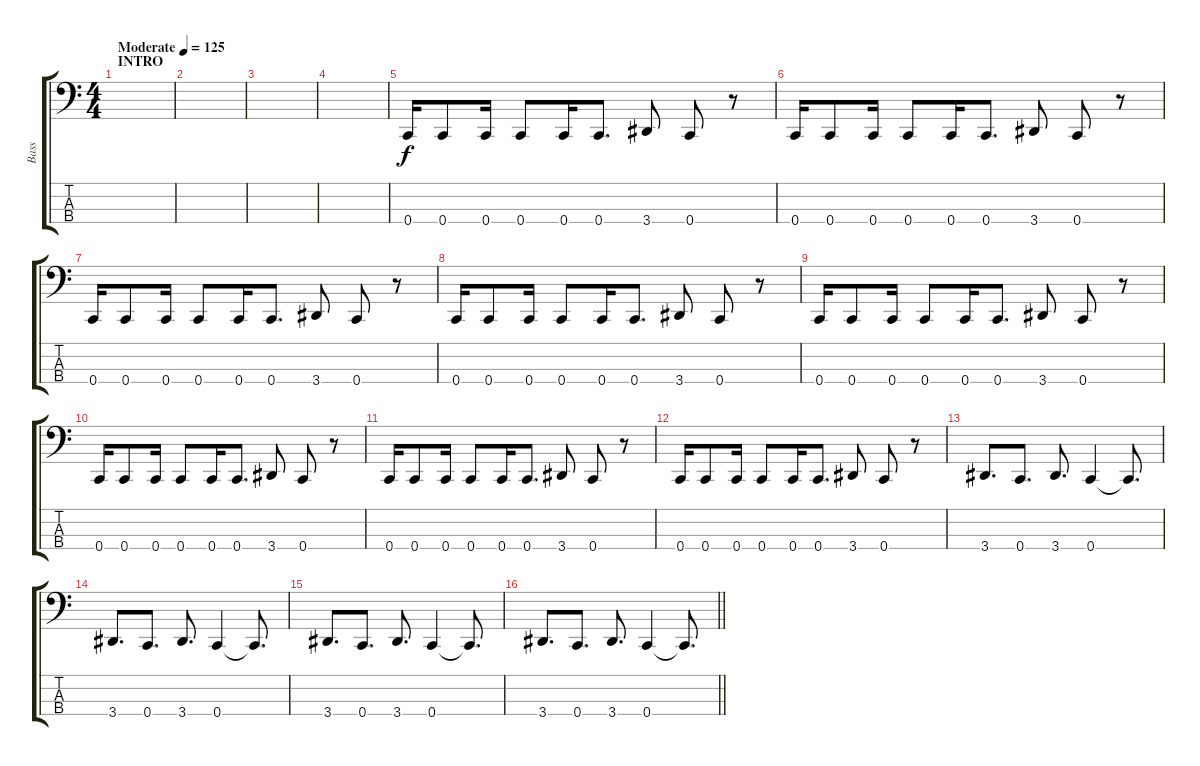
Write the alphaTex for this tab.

\track ("Bass" "Bass") {instrument electricbassfinger}
\staff {score tabs}
\tuning (F2 C2 G1 C1) {hide}
\ts (4 4)
\section ("" "INTRO")
\tempo (125 "Moderate")
\clef f4
\ks c
|
|
|
|
0.4.16 0.4.8 0.4.16 0.4.8 0.4.16 0.4.8{d} 3.4.8 0.4.8 r.8 |
0.4.16 0.4.8 0.4.16 0.4.8 0.4.16 0.4.8{d} 3.4.8 0.4.8 r.8 |
0.4.16 0.4.8 0.4.16 0.4.8 0.4.16 0.4.8{d} 3.4.8 0.4.8 r.8 |
0.4.16 0.4.8 0.4.16 0.4.8 0.4.16 0.4.8{d} 3.4.8 0.4.8 r.8 |
0.4.16 0.4.8 0.4.16 0.4.8 0.4.16 0.4.8{d} 3.4.8 0.4.8 r.8 |
0.4.16 0.4.8 0.4.16 0.4.8 0.4.16 0.4.8{d} 3.4.8 0.4.8 r.8 |
0.4.16 0.4.8 0.4.16 0.4.8 0.4.16 0.4.8{d} 3.4.8 0.4.8 r.8 |
0.4.16 0.4.8 0.4.16 0.4.8 0.4.16 0.4.8{d} 3.4.8 0.4.8 r.8 |
3.4.8{d} 0.4.8{d} 3.4.8{d} 0.4.4 0.4{t}.8{d} |
3.4.8{d} 0.4.8{d} 3.4.8{d} 0.4.4 0.4{t}.8{d} |
3.4.8{d} 0.4.8{d} 3.4.8{d} 0.4.4 0.4{t}.8{d} |
\barLineRight lightlight
3.4.8{d} 0.4.8{d} 3.4.8{d} 0.4.4 0.4{t}.8{d}
